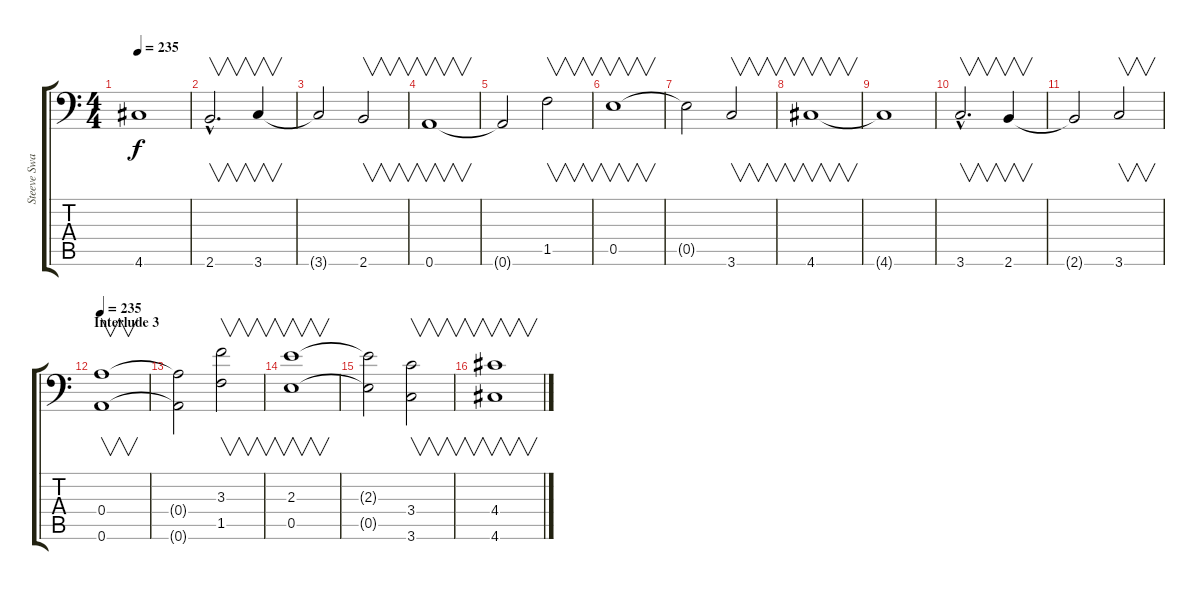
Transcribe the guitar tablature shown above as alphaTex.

\track ("Steeve Swanson - Overdub/Solo" "Steeve Swa") {instrument overdrivenguitar}
\staff {score tabs}
\tuning (B3 Gb3 D3 A2 E2 A1) {hide}
\ts (4 4)
\tempo 235
\clef f4
\ks c
4.6{t}.1{dy f} |
2.6{hac}.2{v d} 3.6.4{v} |
3.6{t}.2 2.6.2{v} |
0.6.1{v} |
0.6{t}.2 1.5.2{v} |
0.5.1{v} |
0.5{t}.2 3.6.2{v} |
4.6.1{v} |
4.6{t}.1 |
3.6{hac}.2{v d} 2.6.4{v} |
2.6{t}.2 3.6.2{v} |
\section ("" "Interlude 3")
\tempo 235
(0.4 0.6).1{v volume 12 balance 12 instrument overdrivenguitar} |
(0.4{t} 0.6{t}).2 (3.3 1.5).2{v} |
(2.3 0.5).1{v} |
(2.3{t} 0.5{t}).2 (3.4 3.6).2{v} |
(4.4 4.6).1{v}
